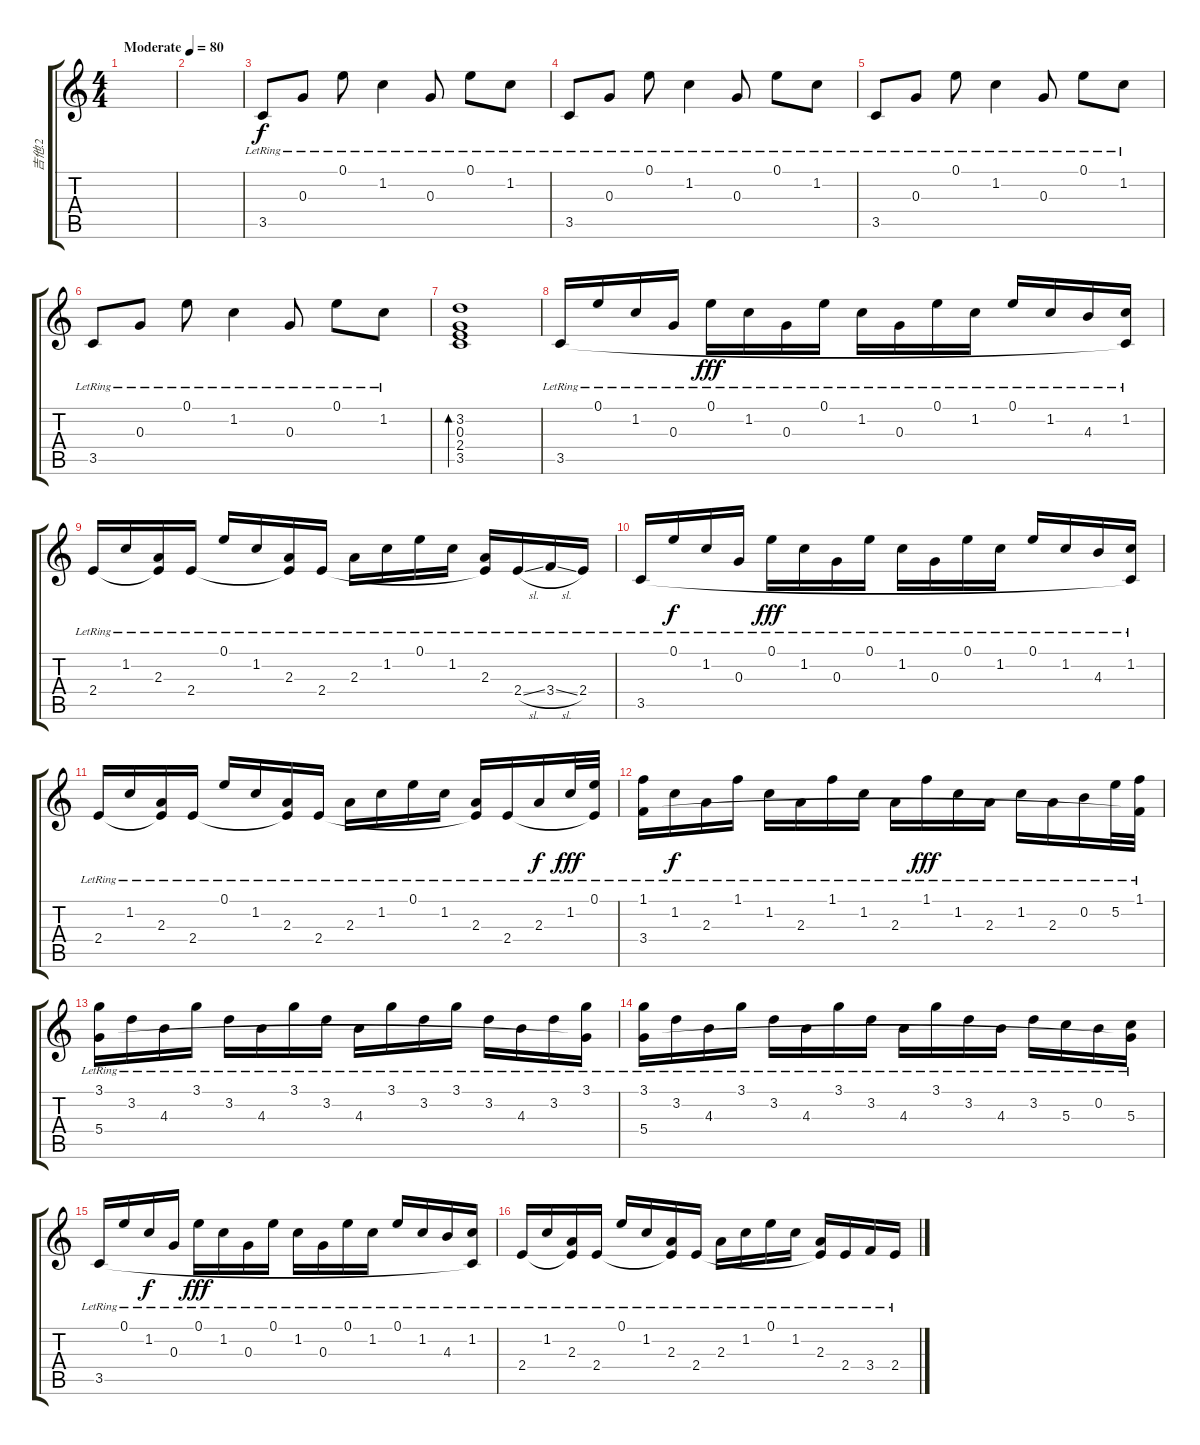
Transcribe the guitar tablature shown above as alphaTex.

\track ("吉他.2" "吉他.2") {instrument electricguitarmuted}
\staff {score tabs}
\tuning (E4 B3 G3 D3 A2 E2) {hide}
\ts (4 4)
\tempo (80 "Moderate")
\clef g2
\ks c
|
|
3.5{lr}.8 0.3{lr}.8 0.1{lr}.8 1.2{lr}.4 0.3{lr}.8 0.1{lr}.8 1.2{lr}.8 |
3.5{lr}.8 0.3{lr}.8 0.1{lr}.8 1.2{lr}.4 0.3{lr}.8 0.1{lr}.8 1.2{lr}.8 |
3.5{lr}.8{txt ""} 0.3{lr}.8 0.1{lr}.8 1.2{lr}.4 0.3{lr}.8 0.1{lr}.8 1.2{lr}.8 |
3.5{lr}.8 0.3{lr}.8 0.1{lr}.8 1.2{lr}.4 0.3{lr}.8 0.1{lr}.8 1.2{lr}.8 |
(3.2 0.3 2.4 3.5).1{bd 240} |
3.5{lr}.16 0.1{lr}.16{dy f} 1.2{lr}.16 0.3{lr}.16 0.1{lr}.16{dy fff} 1.2{lr}.16 0.3{lr}.16 0.1{lr}.16 1.2{lr}.16 0.3{lr}.16 0.1{lr}.16 1.2{lr}.16 0.1{lr}.16 1.2{lr}.16 4.3{lr}.16 (1.2{lr} 3.5{t}).16 |
2.4{lr}.16 1.2{lr}.16 (2.3{lr} 2.4{t}).16 2.4{lr}.16 0.1{lr}.16 1.2{lr}.16 (2.3{lr} 2.4{t}).16 2.4{lr}.16 2.3{lr}.16 1.2{lr}.16 0.1{lr}.16 1.2{lr}.16 (2.3{lr} 2.4{t}).16 2.4{sl lr}.16 3.4{sl lr}.16 2.4{lr}.16 |
3.5{lr}.16 0.1{lr}.16{dy f} 1.2{lr}.16 0.3{lr}.16 0.1{lr}.16{dy fff} 1.2{lr}.16 0.3{lr}.16 0.1{lr}.16 1.2{lr}.16 0.3{lr}.16 0.1{lr}.16 1.2{lr}.16 0.1{lr}.16 1.2{lr}.16 4.3{lr}.16 (1.2{lr} 3.5{t}).16 |
2.4{lr}.16 1.2{lr}.16 (2.3{lr} 2.4{t}).16 2.4{lr}.16 0.1{lr}.16 1.2{lr}.16 (2.3{lr} 2.4{t}).16 2.4{lr}.16 2.3{lr}.16 1.2{lr}.16 0.1{lr}.16 1.2{lr}.16 (2.3{lr} 2.4{t}).16 2.4{lr}.16 2.3{lr}.16{dy f} 1.2{lr}.32{dy fff} (0.1{lr} 2.4{t}).32 |
(1.1{lr} 3.4{lr}).16 1.2{lr}.16{dy f} 2.3{lr}.16 1.1{lr}.16 1.2{lr}.16 2.3{lr}.16 1.1{lr}.16 1.2{lr}.16 2.3{lr}.16 1.1{lr}.16{dy fff} 1.2{lr}.16 2.3{lr}.16 1.2{lr}.16 2.3{lr}.16 0.2{lr}.16 5.2{lr}.32 (1.1{lr} 3.4{t}).32 |
(3.1{lr} 5.4{lr}).16 3.2{lr}.16 4.3{lr}.16 3.1{lr}.16 3.2{lr}.16 4.3{lr}.16 3.1{lr}.16 3.2{lr}.16 4.3{lr}.16 3.1{lr}.16 3.2{lr}.16 3.1{lr}.16 3.2{lr}.16 4.3{lr}.16 3.2{lr}.16 (3.1{lr} 5.4{t}).16 |
(3.1{lr} 5.4{lr}).16 3.2{lr}.16 4.3{lr}.16 3.1{lr}.16 3.2{lr}.16 4.3{lr}.16 3.1{lr}.16 3.2{lr}.16 4.3{lr}.16 3.1{lr}.16 3.2{lr}.16 4.3{lr}.16 3.2{lr}.16 5.3{lr}.16 0.2{lr}.16 (5.3{lr} 5.4{t}).16 |
3.5{lr}.16 0.1{lr}.16 1.2{lr}.16{dy f} 0.3{lr}.16 0.1{lr}.16{dy fff} 1.2{lr}.16 0.3{lr}.16 0.1{lr}.16 1.2{lr}.16 0.3{lr}.16 0.1{lr}.16 1.2{lr}.16 0.1{lr}.16 1.2{lr}.16 4.3{lr}.16 (1.2{lr} 3.5{t}).16 |
2.4{lr}.16 1.2{lr}.16 (2.3{lr} 2.4{t}).16 2.4{lr}.16 0.1{lr}.16 1.2{lr}.16 (2.3{lr} 2.4{t}).16 2.4{lr}.16 2.3{lr}.16 1.2{lr}.16 0.1{lr}.16 1.2{lr}.16 (2.3{lr} 2.4{t}).16 2.4{lr}.16 3.4{lr}.16 2.4{lr}.16
